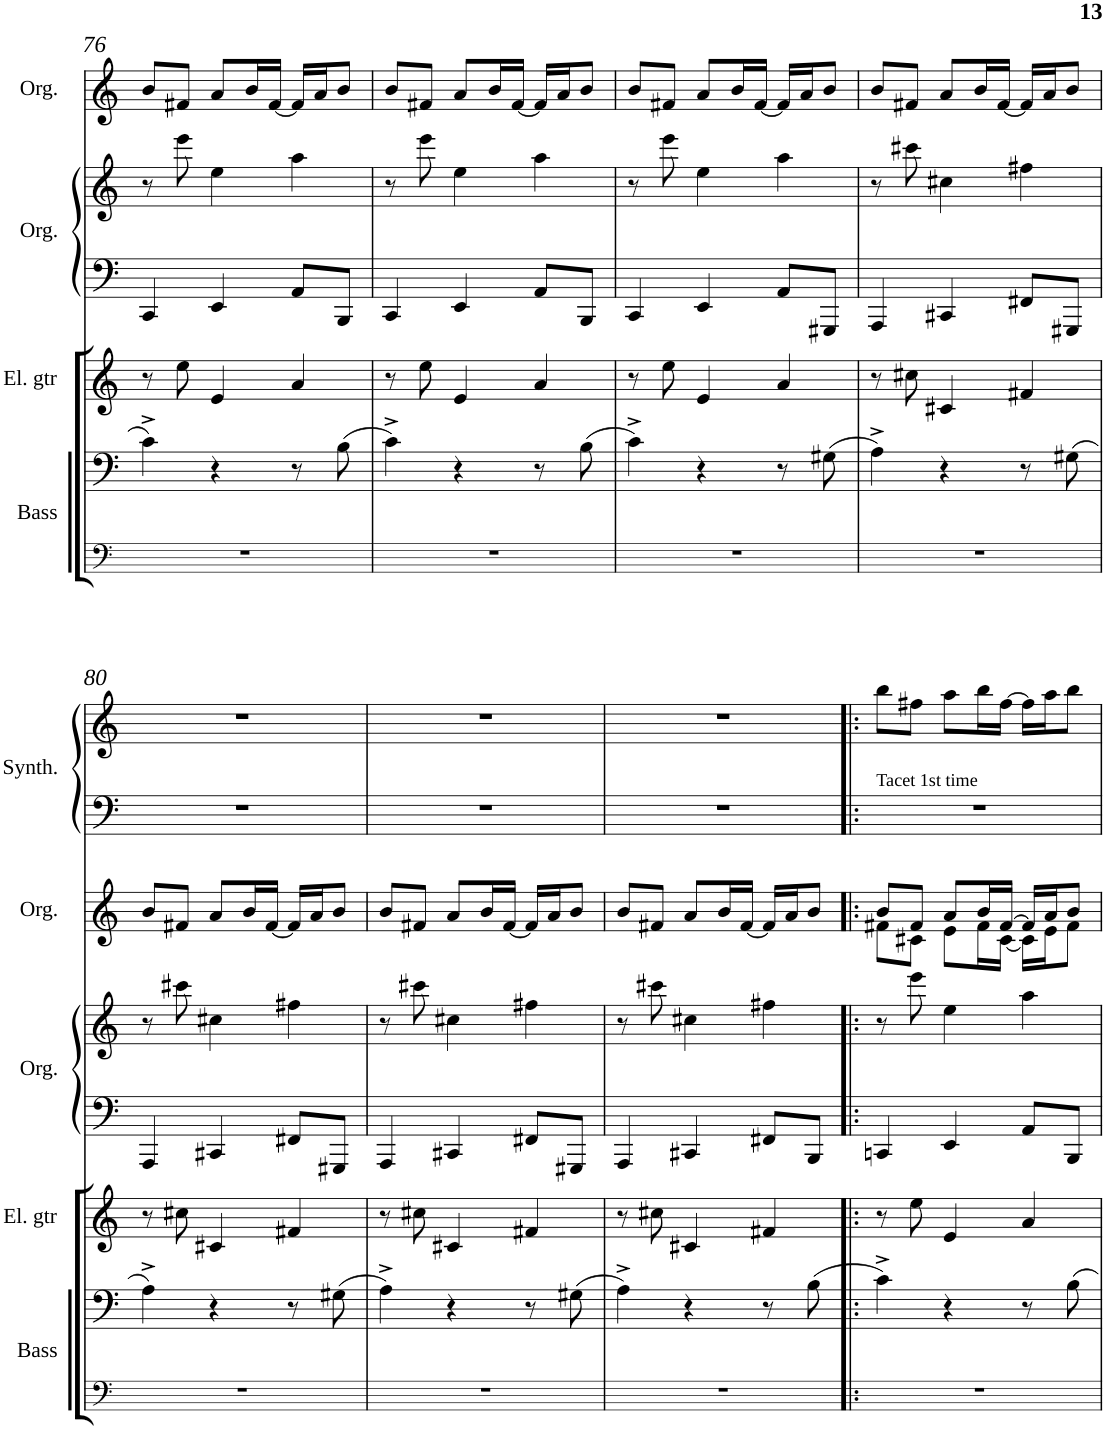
**kern	**kern	**kern	**kern	**kern	**kern	**kern	**kern
*part6	*part6	*part5	*part4	*part4	*part3	*part2	*part1
*staff8	*staff7	*staff6	*staff5	*staff4	*staff3	*staff2	*staff1
*I"Bass guitar	*	*I"Electric guitar	*I"Organ	*	*I"Organ	*I"Synthesizer	*I"Voice
*I'Bass	*	*I'El. gtr	*I'Org.	*	*I'Org.	*I'Synth.	*I'Voice
!!LO:PB:g=z
*clefF4	*clefF4	*clefG2	*clefF4	*clefG2	*clefG2	*clefG2	*clefG2
*Trd7c12	*Trd7c12	*Trd7c12	*	*	*	*	*
*k[]	*k[]	*k[]	*k[]	*k[]	*k[]	*k[]	*k[]
*M3/4	*M3/4	*M3/4	*M3/4	*M3/4	*M3/4	*M3/4	*M3/4
=76	=76	=76	=76	=76	=76	=76	=76
2.r	4c^\	8r	4CC/	8r	8b/L	2.r	2.r
.	.	8ee\	.	8eee\	8f#X/J	.	.
.	4r	4e/	4EE/	4ee\	8a/L	.	.
.	.	.	.	.	16b/L	.	.
.	.	.	.	.	[<16f#/JJ	.	.
.	8r	4a/	8AA/L	4aa\	16f#/LL]	.	.
.	.	.	.	.	16a/J	.	.
.	(>8B\	.	8BBB/J	.	8b/J	.	.
=77	=77	=77	=77	=77	=77	=77	=77
2.r	4c^\)	8r	4CC/	8r	8b/L	2.r	2.r
.	.	8ee\	.	8eee\	8f#X/J	.	.
.	4r	4e/	4EE/	4ee\	8a/L	.	.
.	.	.	.	.	16b/L	.	.
.	.	.	.	.	[<16f#/JJ	.	.
.	8r	4a/	8AA/L	4aa\	16f#/LL]	.	.
.	.	.	.	.	16a/J	.	.
.	(>8B\	.	8BBB/J	.	8b/J	.	.
=78	=78	=78	=78	=78	=78	=78	=78
2.r	4c^\)	8r	4CC/	8r	8b/L	2.r	2.r
.	.	8ee\	.	8eee\	8f#X/J	.	.
.	4r	4e/	4EE/	4ee\	8a/L	.	.
.	.	.	.	.	16b/L	.	.
.	.	.	.	.	[<16f#/JJ	.	.
.	8r	4a/	8AA/L	4aa\	16f#/LL]	.	.
.	.	.	.	.	16a/J	.	.
.	(>8G#X\	.	8GGG#X/J	.	8b/J	.	.
=79	=79	=79	=79	=79	=79	=79	=79
2.r	4A^\)	8r	4AAA/	8r	8b/L	2.r	2.r
.	.	8cc#X\	.	8ccc#X\	8f#X/J	.	.
.	4r	4c#X/	4CC#X/	4cc#X\	8a/L	.	.
.	.	.	.	.	16b/L	.	.
.	.	.	.	.	[<16f#/JJ	.	.
.	8r	4f#X/	8FF#X/L	4ff#X\	16f#/LL]	.	.
.	.	.	.	.	16a/J	.	.
.	(>8G#X\	.	8GGG#X/J	.	8b/J	.	.
!!LO:LB:g=z
=80	=80	=80	=80	=80	=80	=80	=80
2.r	4A^\)	8r	4AAA/	8r	8b/L	2.r	2.r
.	.	8cc#X\	.	8ccc#X\	8f#X/J	.	.
.	4r	4c#X/	4CC#X/	4cc#X\	8a/L	.	.
.	.	.	.	.	16b/L	.	.
.	.	.	.	.	[<16f#/JJ	.	.
.	8r	4f#X/	8FF#X/L	4ff#X\	16f#/LL]	.	.
.	.	.	.	.	16a/J	.	.
.	(>8G#X\	.	8GGG#X/J	.	8b/J	.	.
=81	=81	=81	=81	=81	=81	=81	=81
2.r	4A^\)	8r	4AAA/	8r	8b/L	2.r	2.r
.	.	8cc#X\	.	8ccc#X\	8f#X/J	.	.
.	4r	4c#X/	4CC#X/	4cc#X\	8a/L	.	.
.	.	.	.	.	16b/L	.	.
.	.	.	.	.	[<16f#/JJ	.	.
.	8r	4f#X/	8FF#X/L	4ff#X\	16f#/LL]	.	.
.	.	.	.	.	16a/J	.	.
.	(>8G#X\	.	8GGG#X/J	.	8b/J	.	.
=82	=82	=82	=82	=82	=82	=82	=82
2.r	4A^\)	8r	4AAA/	8r	8b/L	2.r	2.r
.	.	8cc#X\	.	8ccc#X\	8f#X/J	.	.
.	4r	4c#X/	4CC#X/	4cc#X\	8a/L	.	.
.	.	.	.	.	16b/L	.	.
.	.	.	.	.	[<16f#/JJ	.	.
.	8r	4f#X/	8FF#X/L	4ff#X\	16f#/LL]	.	.
.	.	.	.	.	16a/J	.	.
.	(>8B\	.	8BBB/J	.	8b/J	.	.
=83!|:	=83!|:	=83!|:	=83!|:	=83!|:	=83!|:	=83!|:	=83!|:
*	*	*	*	*	*^	*	*
2.r	4c^\)	8r	4CCn/	8r	8b/L	8f#X\L	8bb\L	2.r
.	.	8ee\	.	8eee\	8f#/J	8c#X\J	8ff#X\J	.
.	4r	4e/	4EE/	4ee\	8a/L	8e\L	8aa\L	.
.	.	.	.	.	16b/L	16f#\L	16bb\L	.
.	.	.	.	.	[>16f#/JJ	[<16c#\JJ	[>16ff#\JJ	.
.	8r	4a/	8AA/L	4aa\	16f#/LL]	16c#\LL]	16ff#\LL]	.
.	.	.	.	.	16a/J	16e\J	16aa\J	.
.	8B\	.	8BBB/J	.	8b/J	8f#\J	8bb\J	.
*	*	*	*	*	*v	*v	*	*
=	=	=	=	=	=	=	=
*-	*-	*-	*-	*-	*-	*-	*-
